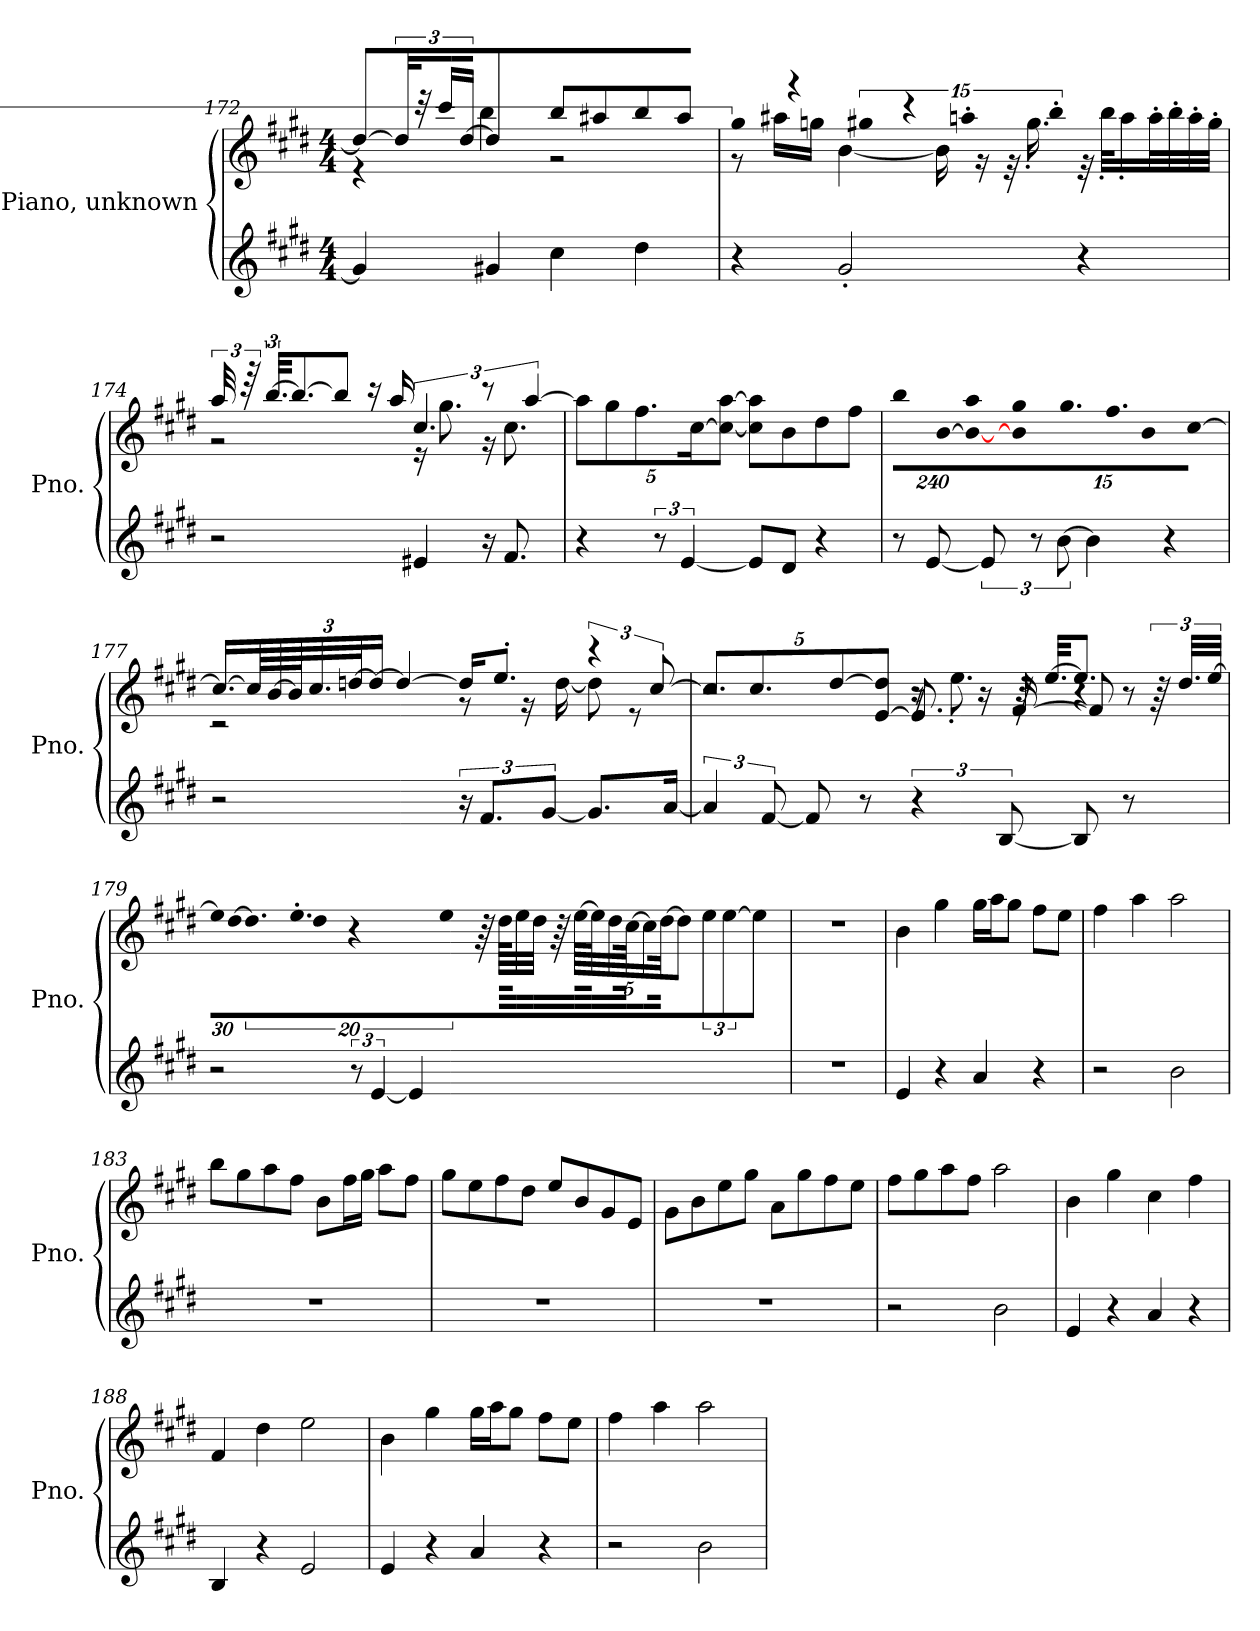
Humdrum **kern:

**kern	**kern
*part1	*part1
*staff2	*staff1
*I"Piano, unknown	*
*I'Pno.	*
*clefG2	*clefG2
*k[f#c#g#d#]	*k[f#c#g#d#]
*M4/4	*M4/4
=172	=172
*	*^
4g/]	8dd#/L_	4r
.	48dd#/Jkk]	.
.	48r	.
.	24ccc#/LL	.
.	[24dd#/JJ	.
4g#X/	4dd#/]	4bb\
4cc#\	8bb/L	2r
.	8aa#X/	.
4dd#\	8bb/	.
.	8aa#/J	.
!!LO:LB:g=z	!!
=173	=173	=173
!	!LO:N:vis=8	!
4r	960%137gg#/	8r
.	.	16aa#X\LL
!	!LO:N:vis=8	!
.	960%137r	.
.	.	16ggn\JJ
2g#'/	.	[4b\
.	1920ryy	.
!	!LO:N:vis=4	!
.	640%183gg#X/	.
.	.	16b\]
.	.	16r
!	!LO:N:vis=8	!
.	960%137r	.
.	.	32r
.	.	16.gg#'\
!	!LO:N:vis=8	!
.	960%137aan'/	.
4r	.	32r
.	.	32bb'\KLL
.	.	16aa'\
!	!LO:N:vis=8	!
.	960%137bb'/	.
.	.	32aa'\L
.	.	32bb'\
.	.	32aa'\
.	.	32gg#'\JJJ
=174	=174	=174
2r	48aa/	2r
.	96r	.
.	[48.bb/KKL	.
.	8.bb/_	.
.	8bb/J]	.
.	16r	.
.	16aa/	.
4e#X/	6.cc#/	16r
.	.	8.gg#\
16r	12r	16r
8.f#/	.	8.cc#\
.	[6aa/	.
*	*v	*v
!!LO:LB:g=z
=175	=175
*	*Xbrackettup
4r	10aa\L]
.	10gg#\
.	10.ff#\
12r	.
[6e/	.
.	[20cc#\K
.	10cc#\_ [10aa\J
8e/L]	8cc#\] 8aa\]L
8d#/J	8b\
4r	8dd#\
.	8ff#\J
=176	=176
!	!LO:N:vis=8
8r	960%137bb\L
[8e/	.
!	!LO:N:vis=16
.	[1920%137b\L
!	!LO:N:vis=16
.	1920%137b\_ 1920%137aa\J
12e/]	.
.	1920ryy
!	!LO:N:vis=8
.	960%137b\] 960%137gg#\
12r	.
[12b\	.
!	!LO:N:vis=8.
.	640%137gg#\
4b\]	.
!	!LO:N:vis=8.
.	640%137ff#\
4r	.
.	1920ryy
!	!LO:N:vis=16
.	1920%137b\L
!	!LO:N:vis=16
.	[1920%137cc#\JJ
=177	=177
*	*^
2r	16.cc#/LL_	2r
.	64cc#/LL]	.
.	[64b/	.
.	96b/J]	.
.	48.cc#/	.
.	[48ddn/J	.
.	16dd/JJ_	.
.	4dd/_	.
24r	16dd/KL]	8r
12.f#/L	.	.
.	8.ee'/J	.
.	.	16r
[12g#/J	.	.
.	.	[16dd\
*	*brackettup	*
8.g#/L]	6r	8dd\]
.	.	8r
.	[12cc#/	.
[16a/Jk	.	.
*	*v	*v
!!LO:LB:g=z
=178	=178
*	*Xbrackettup
*	*^
*	*	*^
6a/]	10.cc#/L]	2r	2r
.	10.cc#/	.	.
[12f#/	.	.	.
8f#/]	.	.	.
.	[10dd#/	.	.
8r	.	.	.
.	[10e/ 10dd#/]J	.	.
6r	8.e/]	16r	8r
.	.	8.ee'\	.
.	.	.	16r
[12B/	.	.	.
.	64r	.	[16f#/
.	[32.ee/KKL	.	.
8B/]	8.ee/J]	4r	8f#/]
8r	.	.	8r
*	*brackettup	*	*
.	96r	.	.
.	48.dd#/LLL	.	.
.	[48ee/JJJ	.	.
*	*v	*v	*v
=179	=179
!	!LO:N:vis=256
2r	1920%17ee\LLLLL]
!	!LO:N:vis=256
.	[1920%17dd#\J
!	!LO:N:vis=64.
.	640%17dd#\]
.	1920ryy
!	!LO:N:vis=64.
.	640%17ee'\
!	!LO:N:vis=64
.	960%17dd#\JJJJ
!	!LO:N:vis=64
.	960%17r
.	1920ryy
!	!LO:N:vis=64
.	960%17ee\
.	64r
.	64dd#\KLLL
.	32ee\
.	32dd#\JJJ
.	64r
.	[64ee\LLLL
*	*Xbrackettup
.	80ee\J]
.	40dd#\
.	[80cc#\JK
.	20cc#\]
.	[40dd#\JK
.	8dd#\J]
*	*brackettup
12r	12ee\
[6e/	[6ee\
4e/]	4ee\]
!!LO:PB:g=z
=180	=180
1r	1r
=181	=181
4e/	4b\
4r	4gg#\
4a/	16gg#\LL
.	16aa\J
.	8gg#\J
4r	8ff#\L
.	8ee\J
=182	=182
2r	4ff#\
.	4aa\
2b\	2aa\
=183	=183
1r	8bb\L
.	8gg#\
.	8aa\
.	8ff#\J
.	8b\L
.	16ff#\L
.	16gg#\JJ
.	8aa\L
.	8ff#\J
=184	=184
1r	8gg#\L
.	8ee\
.	8ff#\
.	8dd#\J
.	8ee/L
.	8b/
.	8g#/
.	8e/J
=185	=185
1r	8g#\L
.	8b\
.	8ee\
.	8gg#\J
.	8a\L
.	8gg#\
.	8ff#\
.	8ee\J
!!LO:LB:g=z
=186	=186
2r	8ff#\L
.	8gg#\
.	8aa\
.	8ff#\J
2b\	2aa\
=187	=187
4e/	4b\
4r	4gg#\
4a/	4cc#\
4r	4ff#\
=188	=188
4B/	4f#/
4r	4dd#\
2e/	2ee\
=189	=189
4e/	4b\
4r	4gg#\
4a/	16gg#\LL
.	16aa\J
.	8gg#\J
4r	8ff#\L
.	8ee\J
=190	=190
2r	4ff#\
.	4aa\
2b\	2aa\
=	=
*-	*-
